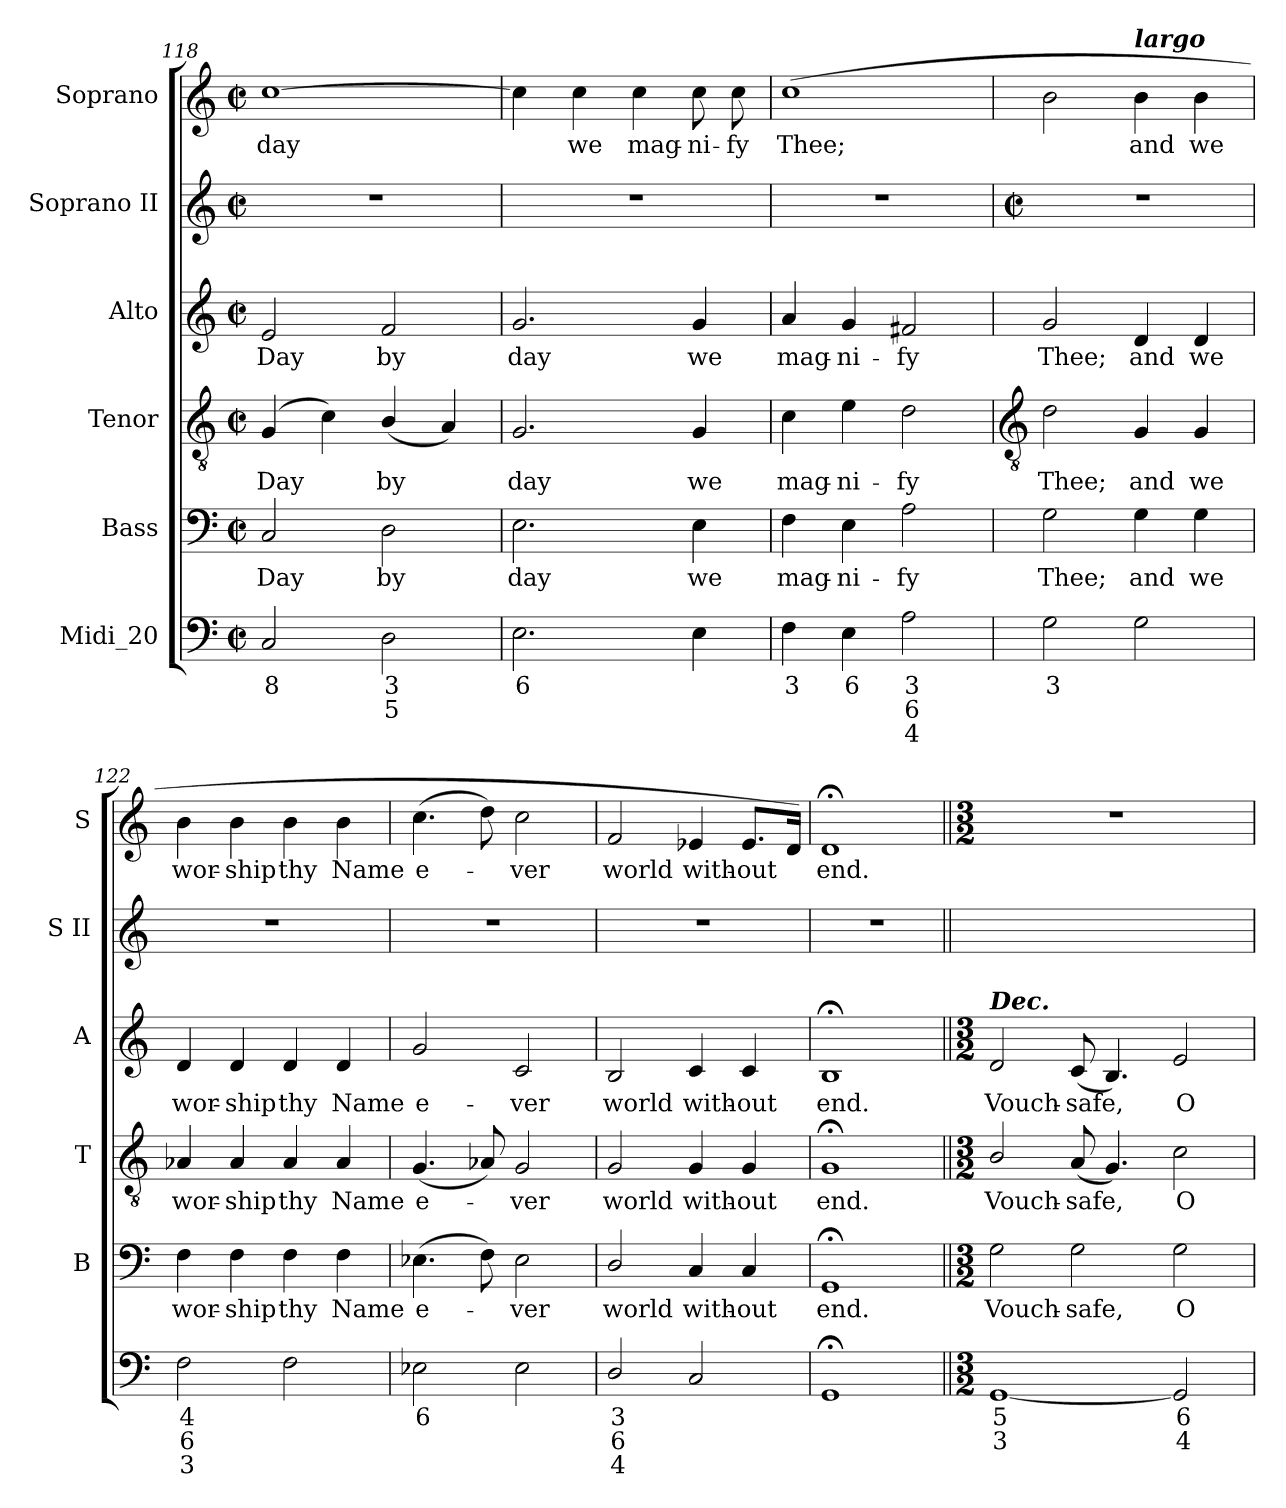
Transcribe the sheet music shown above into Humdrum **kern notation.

**kern	**text	**text	**text	**kern	**text	**kern	**text	**kern	**text	**kern	**kern	**text
*part6	*part6	*part6	*part6	*part5	*part5	*part4	*part4	*part3	*part3	*part2	*part1	*part1
*staff6	*staff6	*staff6	*staff6	*staff5	*staff5	*staff4	*staff4	*staff3	*staff3	*staff2	*staff1	*staff1
*I"Midi_20	*	*	*	*I"Bass	*	*I"Tenor	*	*I"Alto	*	*I"Soprano II	*I"Soprano	*
*	*	*	*	*I'B	*	*I'T	*	*I'A	*	*I'S II	*I'S	*
*clefF4	*	*	*	*clefF4	*	*clefGv2	*	*clefG2	*	*clefG2	*clefG2	*
*k[]	*	*	*	*k[]	*	*k[]	*	*k[]	*	*k[]	*k[]	*
*C:	*	*	*	*C:	*	*C:	*	*C:	*	*C:	*C:	*
*M2/2	*	*	*	*M2/2	*	*M2/2	*	*M2/2	*	*M2/2	*M2/2	*
*met(c|)	*	*	*	*met(c|)	*	*met(c|)	*	*met(c|)	*	*met(c|)	*met(c|)	*
=118	=118	=118	=118	=118	=118	=118	=118	=118	=118	=118	=118	=118
!	!LO:LY:b	!	!	!	!LO:LY:b	!	!LO:LY:b	!	!LO:LY:b	!	!	!LO:LY:b
2C	8	.	.	2C	Day	(<4G	Day	2e	Day	1r	[1cc	day
.	.	.	.	.	.	4c)	.	.	.	.	.	.
!	!LO:LY:b	!LO:LY:b	!	!	!LO:LY:b	!	!LO:LY:b	!	!LO:LY:b	!	!	!
2D	3	5	.	2D	by	(<4B/	by	2f	by	.	.	.
.	.	.	.	.	.	4A)	.	.	.	.	.	.
=119	=119	=119	=119	=119	=119	=119	=119	=119	=119	=119	=119	=119
!	!LO:LY:b	!	!	!	!LO:LY:b	!	!LO:LY:b	!	!LO:LY:b	!	!	!
2.E	6	.	.	2.E	day	2.G	day	2.g	day	1r	4cc]	.
!	!	!	!	!	!	!	!	!	!	!	!	!LO:LY:b
.	.	.	.	.	.	.	.	.	.	.	4cc	we
!	!	!	!	!	!	!	!	!	!	!	!	!LO:LY:b
.	.	.	.	.	.	.	.	.	.	.	4cc	mag-
!	!	!	!	!	!LO:LY:b	!	!LO:LY:b	!	!LO:LY:b	!	!	!LO:LY:b
4E	.	.	.	4E	we	4G	we	4g	we	.	8cc	-ni-
!	!	!	!	!	!	!	!	!	!	!	!	!LO:LY:b
.	.	.	.	.	.	.	.	.	.	.	8cc	-fy
=120	=120	=120	=120	=120	=120	=120	=120	=120	=120	=120	=120	=120
!	!LO:LY:b	!	!	!	!LO:LY:b	!	!LO:LY:b	!	!LO:LY:b	!	!	!LO:LY:b
4F	3	.	.	4F	mag-	4c	mag-	4a	mag-	1r	(<1cc	Thee;
!	!LO:LY:b	!	!	!	!LO:LY:b	!	!LO:LY:b	!	!LO:LY:b	!	!	!
4E	6	.	.	4E	-ni-	4e	-ni-	4g	-ni-	.	.	.
!	!LO:LY:b	!LO:LY:b	!LO:LY:b	!	!LO:LY:b	!	!LO:LY:b	!	!LO:LY:b	!	!	!
2A	3	6	4	2A	-fy	2d	-fy	2f#X	-fy	.	.	.
!!LO:LB:g=z
=121	=121	=121	=121	=121	=121	=121	=121	=121	=121	=121	=121	=121
*	*	*	*	*	*	*clefGv2	*	*	*	*	*	*
*	*	*	*	*	*	*	*	*	*	*M2/2	*	*
*	*	*	*	*	*	*	*	*	*	*met(c|)	*	*
!	!LO:LY:b	!	!	!	!LO:LY:b	!	!LO:LY:b	!	!LO:LY:b	!	!	!
2G	3	.	.	2G	Thee;	2d	Thee;	2g	Thee;	1r	2b	.
!	!	!	!	!	!	!	!	!	!	!	!LO:TX:a:Bi:t=largo	!
!	!	!	!	!	!LO:LY:b	!	!LO:LY:b	!	!LO:LY:b	!	!	!LO:LY:b
2G	.	.	.	4G	and	4G	and	4d	and	.	4b	and
!	!	!	!	!	!LO:LY:b	!	!LO:LY:b	!	!LO:LY:b	!	!	!LO:LY:b
.	.	.	.	4G	we	4G	we	4d	we	.	4b	we
=122	=122	=122	=122	=122	=122	=122	=122	=122	=122	=122	=122	=122
!	!LO:LY:b	!LO:LY:b	!LO:LY:b	!	!LO:LY:b	!	!LO:LY:b	!	!LO:LY:b	!	!	!LO:LY:b
2F	4	6	3	4F	wor-	4A-X	wor-	4d	wor-	1r	4b	wor-
!	!	!	!	!	!LO:LY:b	!	!LO:LY:b	!	!LO:LY:b	!	!	!LO:LY:b
.	.	.	.	4F	-ship	4A-	-ship	4d	-ship	.	4b	-ship
!	!	!	!	!	!LO:LY:b	!	!LO:LY:b	!	!LO:LY:b	!	!	!LO:LY:b
2F	.	.	.	4F	thy	4A-	thy	4d	thy	.	4b	thy
!	!	!	!	!	!LO:LY:b	!	!LO:LY:b	!	!LO:LY:b	!	!	!LO:LY:b
.	.	.	.	4F	Name	4A-	Name	4d	Name	.	4b	Name
=123	=123	=123	=123	=123	=123	=123	=123	=123	=123	=123	=123	=123
!	!LO:LY:b	!	!	!	!LO:LY:b	!	!LO:LY:b	!	!LO:LY:b	!	!	!LO:LY:b
2E-X	6	.	.	(>4.E-X	e-	(<4.G	e-	2g	e-	1r	(>4.cc	e-
.	.	.	.	8F)	.	8A-/)	.	.	.	.	8dd)	.
!	!	!	!	!	!LO:LY:b	!	!LO:LY:b	!	!LO:LY:b	!	!	!LO:LY:b
2E-	.	.	.	2E-	ver	2G	ver	2c	-ver	.	2cc	ver
=124	=124	=124	=124	=124	=124	=124	=124	=124	=124	=124	=124	=124
!	!LO:LY:b	!LO:LY:b	!LO:LY:b	!	!LO:LY:b	!	!LO:LY:b	!	!LO:LY:b	!	!	!LO:LY:b
2D/	3	6	4	2D/	world	2G	world	2B	world	1r	2f	world
!	!	!	!	!	!LO:LY:b	!	!LO:LY:b	!	!LO:LY:b	!	!	!LO:LY:b
2C	.	.	.	4C	with-	4G	with-	4c	with-	.	4e-X	with-
!	!	!	!	!	!LO:LY:b	!	!LO:LY:b	!	!LO:LY:b	!	!	!LO:LY:b
.	.	.	.	4C	-out	4G	-out	4c	-out	.	8.e-L	-out
.	.	.	.	.	.	.	.	.	.	.	16dJ)	.
=125	=125	=125	=125	=125	=125	=125	=125	=125	=125	=125	=125	=125
!	!	!	!	!	!LO:LY:b	!	!LO:LY:b	!	!LO:LY:b	!	!	!LO:LY:b
1GG;<	.	.	.	1GG;<	end.	1G;<	end.	1B;<	end.	1r	1d;<;<	end.
=126||	=126||	=126||	=126||	=126||	=126||	=126||	=126||	=126||	=126||	=126||	=126||	=126||
*M3/2	*	*	*	*M3/2	*	*M3/2	*	*M3/2	*	*	*M3/2	*
!	!	!	!	!	!	!	!	!LO:TX:a:Bi:t=Dec.	!	!	!	!
!	!LO:LY:b	!LO:LY:b	!	!	!LO:LY:b	!	!LO:LY:b	!	!LO:LY:b	!	!LO:N:vis=1	!
[1GG	5	3	.	2G	Vouch-	2B/	Vouch-	2d	Vouch-	1.r	1.r	.
!	!	!	!	!	!LO:LY:b	!	!LO:LY:b	!	!LO:LY:b	!	!	!
.	.	.	.	2G	-safe,	(<8A	-safe,	(<8c	-safe,	.	.	.
.	.	.	.	.	.	4.G)	.	4.B)	.	.	.	.
!	!LO:LY:b	!LO:LY:b	!	!	!LO:LY:b	!	!LO:LY:b	!	!LO:LY:b	!	!	!
2GG]	6	4	.	2G	O	2c	O	2e	O	.	.	.
=	=	=	=	=	=	=	=	=	=	=	=	=
*-	*-	*-	*-	*-	*-	*-	*-	*-	*-	*-	*-	*-
